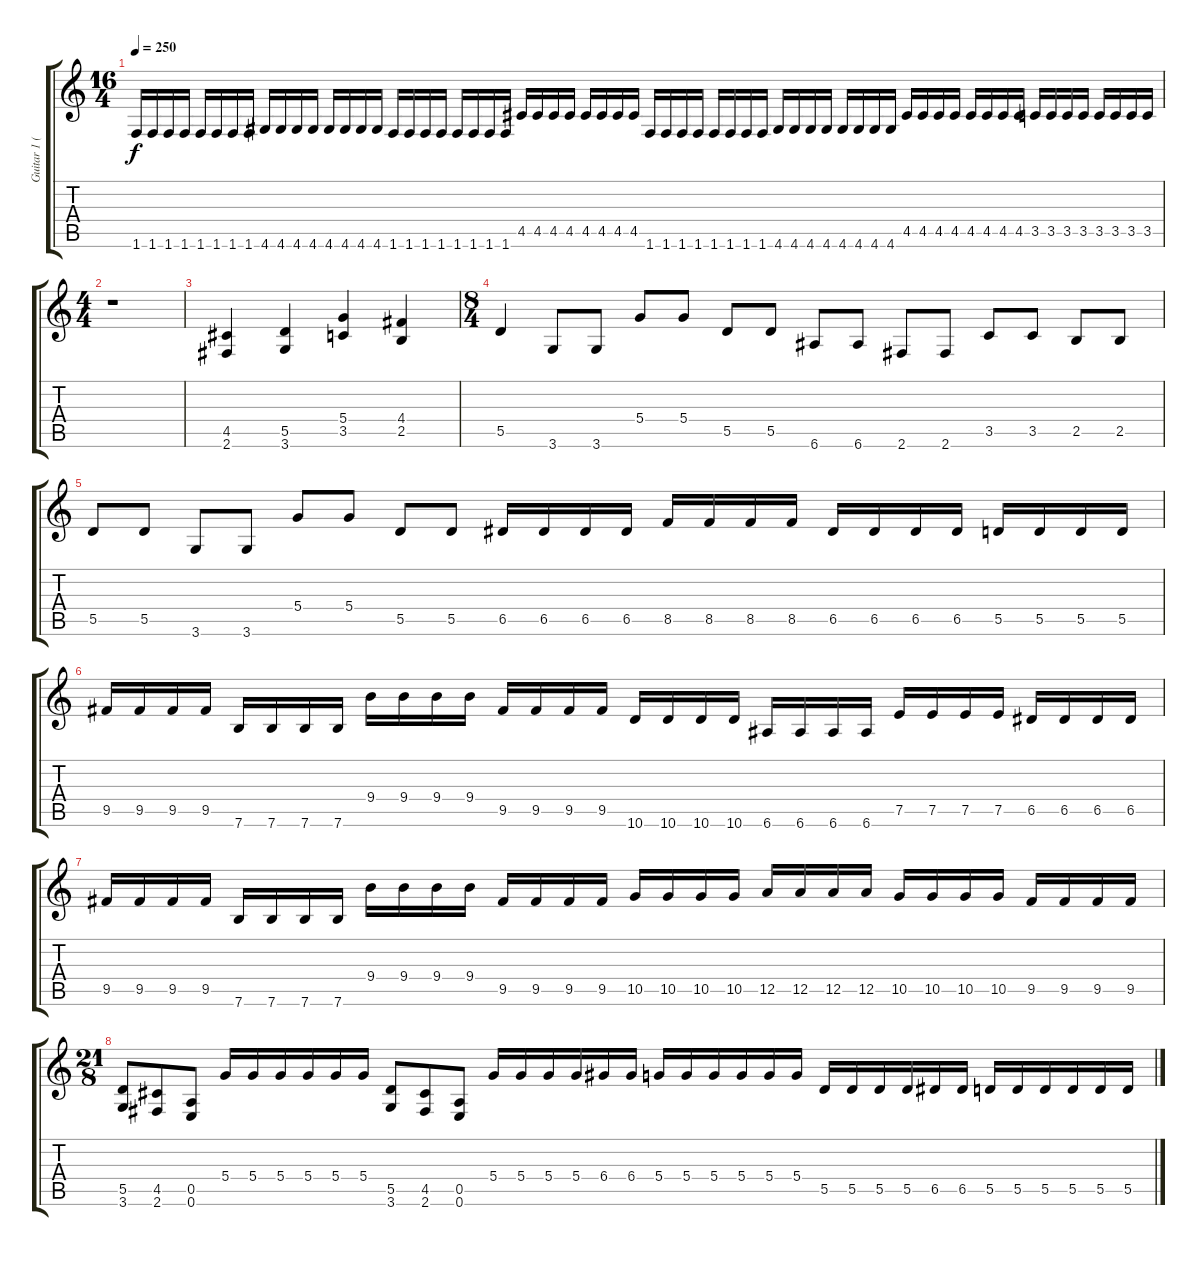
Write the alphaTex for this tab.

\track ("Guitar 1 (Matt Sotelo)" "Guitar 1 (") {instrument distortionguitar}
\staff {score tabs}
\tuning (E4 B3 G3 D3 A2 E2) {hide}
\ts (16 4)
\tempo 250
\clef g2
\ks c
1.6.16{dy f} 1.6.16 1.6.16 1.6.16 1.6.16 1.6.16 1.6.16 1.6.16 4.6.16 4.6.16 4.6.16 4.6.16 4.6.16 4.6.16 4.6.16 4.6.16 1.6.16 1.6.16 1.6.16 1.6.16 1.6.16 1.6.16 1.6.16 1.6.16 4.5.16 4.5.16 4.5.16 4.5.16 4.5.16 4.5.16 4.5.16 4.5.16 1.6.16 1.6.16 1.6.16 1.6.16 1.6.16 1.6.16 1.6.16 1.6.16 4.6.16 4.6.16 4.6.16 4.6.16 4.6.16 4.6.16 4.6.16 4.6.16 4.5.16 4.5.16 4.5.16 4.5.16 4.5.16 4.5.16 4.5.16 4.5.16 3.5.16 3.5.16 3.5.16 3.5.16 3.5.16 3.5.16 3.5.16 3.5.16 |
\ts (4 4)
r.1 |
(4.5 2.6).4 (5.5 3.6).4 (5.4 3.5).4 (4.4 2.5).4 |
\ts (8 4)
5.5.4 3.6.8 3.6.8 5.4.8 5.4.8 5.5.8 5.5.8 6.6.8 6.6.8 2.6.8 2.6.8 3.5.8 3.5.8 2.5.8 2.5.8 |
5.5.8 5.5.8 3.6.8 3.6.8 5.4.8 5.4.8 5.5.8 5.5.8 6.5.16 6.5.16 6.5.16 6.5.16 8.5.16 8.5.16 8.5.16 8.5.16 6.5.16 6.5.16 6.5.16 6.5.16 5.5.16 5.5.16 5.5.16 5.5.16 |
9.5.16 9.5.16 9.5.16 9.5.16 7.6.16 7.6.16 7.6.16 7.6.16 9.4.16 9.4.16 9.4.16 9.4.16 9.5.16 9.5.16 9.5.16 9.5.16 10.6.16 10.6.16 10.6.16 10.6.16 6.6.16 6.6.16 6.6.16 6.6.16 7.5.16 7.5.16 7.5.16 7.5.16 6.5.16 6.5.16 6.5.16 6.5.16 |
9.5.16 9.5.16 9.5.16 9.5.16 7.6.16 7.6.16 7.6.16 7.6.16 9.4.16 9.4.16 9.4.16 9.4.16 9.5.16 9.5.16 9.5.16 9.5.16 10.5.16 10.5.16 10.5.16 10.5.16 12.5.16 12.5.16 12.5.16 12.5.16 10.5.16 10.5.16 10.5.16 10.5.16 9.5.16 9.5.16 9.5.16 9.5.16 |
\ts (21 8)
(5.5 3.6).8 (4.5 2.6).8 (0.5 0.6).8 5.4.16 5.4.16 5.4.16 5.4.16 5.4.16 5.4.16 (5.5 3.6).8 (4.5 2.6).8 (0.5 0.6).8 5.4.16 5.4.16 5.4.16 5.4.16 6.4.16 6.4.16 5.4.16 5.4.16 5.4.16 5.4.16 5.4.16 5.4.16 5.5.16 5.5.16 5.5.16 5.5.16 6.5.16 6.5.16 5.5.16 5.5.16 5.5.16 5.5.16 5.5.16 5.5.16
